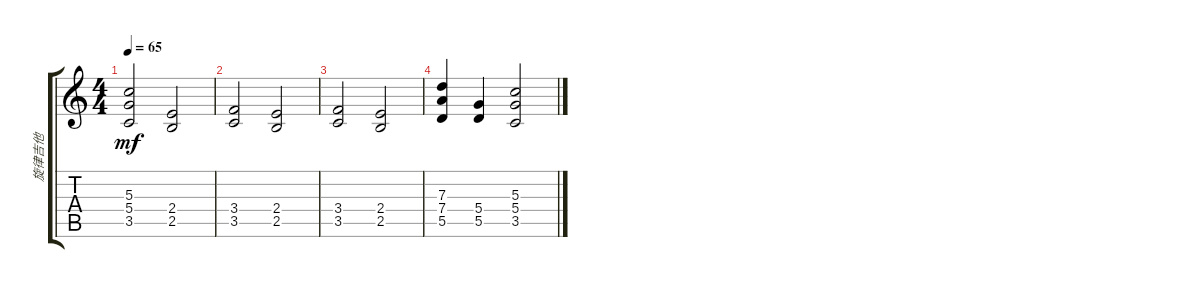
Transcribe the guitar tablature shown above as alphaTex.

\track ("旋律吉他" "旋律吉他") {instrument overdrivenguitar}
\staff {score tabs}
\tuning (E4 B3 G3 D3 A2 E2) {hide}
\ts (4 4)
\tempo 65
\clef g2
\ks c
(5.3 5.4 3.5).2{dy mf} (2.4 2.5).2 |
(3.4 3.5).2 (2.4 2.5).2 |
(3.4 3.5).2 (2.4 2.5).2 |
(7.3 7.4 5.5).4 (5.4 5.5).4 (5.3 5.4 3.5).2
